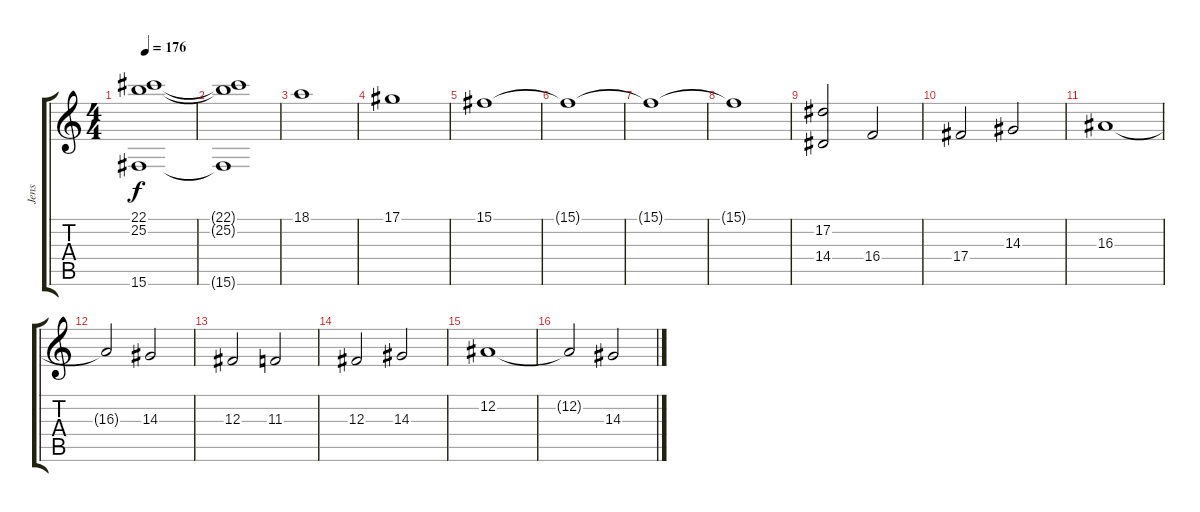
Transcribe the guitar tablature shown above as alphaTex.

\track ("Jens" "Jens") {instrument choiraahs}
\staff {score tabs}
\tuning (Eb4 Bb3 Gb3 Db3 Ab2 Eb2) {hide}
\ts (4 4)
\tempo 176
\clef g2
\ks c
(22.1 25.2 15.6).1{dy f} |
(22.1{t} 25.2{t} 15.6{t}).1 |
18.1.1 |
17.1.1 |
15.1.1 |
15.1{t}.1 |
15.1{t}.1 |
15.1{t}.1 |
(17.2 14.4).2 16.4.2 |
17.4.2 14.3.2 |
16.3.1 |
16.3{t}.2 14.3.2 |
12.3.2 11.3.2 |
12.3.2 14.3.2 |
12.2.1 |
12.2{t}.2 14.3.2
